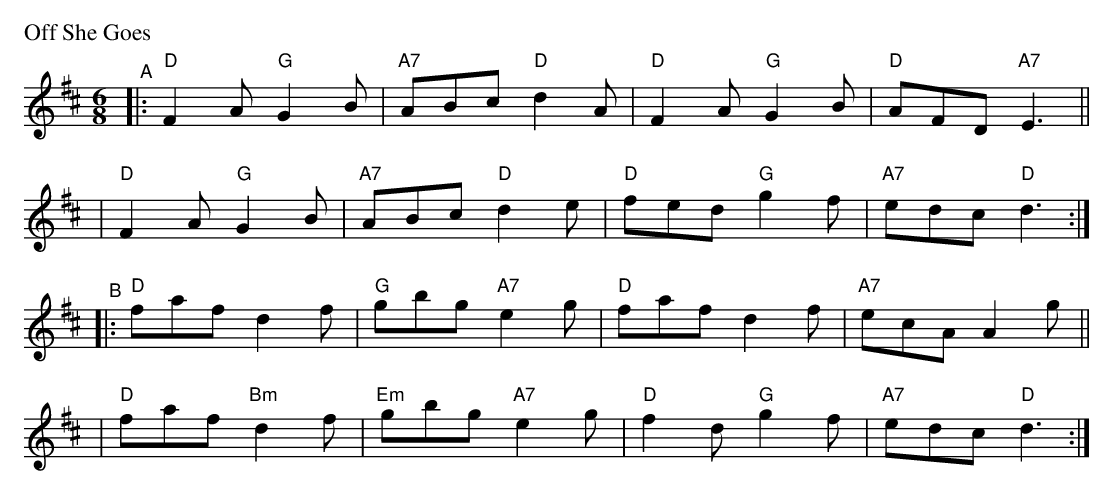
X:1
P: Off She Goes
M: 6/8
L: 1/8
K: D
"^A"\
|:"D"F2A "G"G2B | "A7"ABc "D"d2A | "D"F2A "G"G2B | "D"AFD "A7"E3 ||
| "D"F2A "G"G2B | "A7"ABc "D"d2e | "D"fed "G"g2f | "A7"edc "D"d3 :|
"^B"\
|:"D"faf     d2f |  "G"gbg "A7"e2g | "D"faf    d2f | "A7"ecA   A2g ||
| "D"faf "Bm"d2f | "Em"gbg "A7"e2g | "D"f2d "G"g2f | "A7"edc "D"d3 :|
